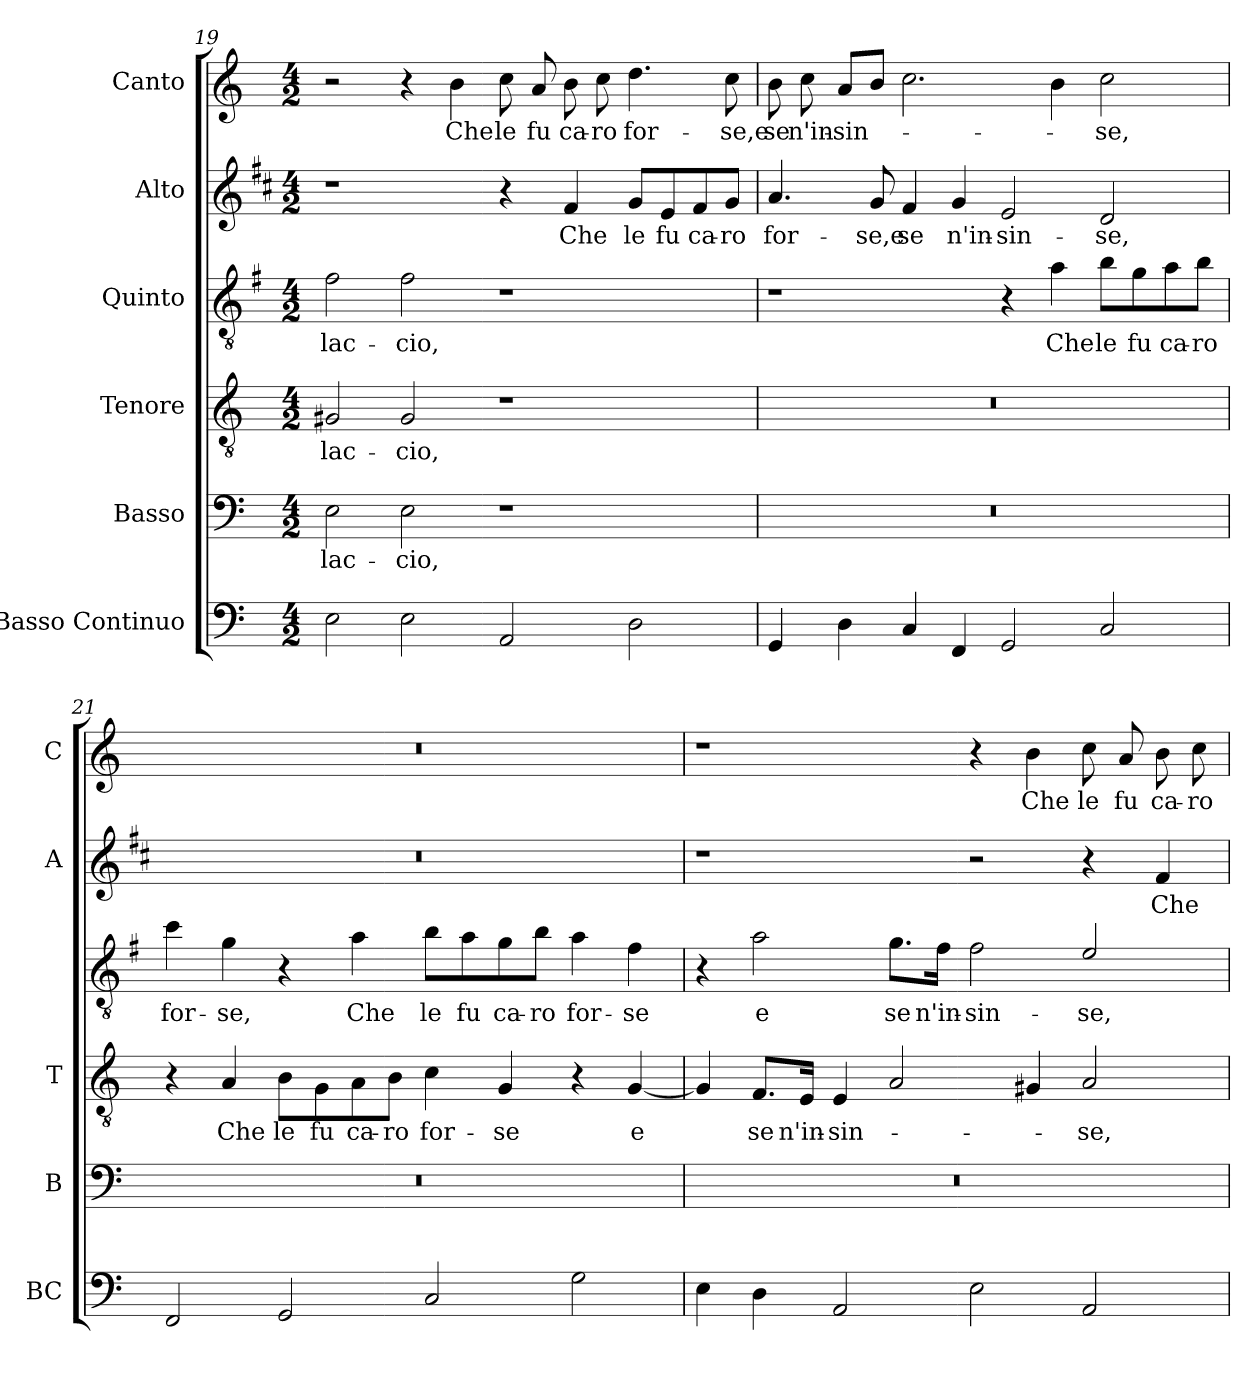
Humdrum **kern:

**kern	**kern	**text	**kern	**text	**kern	**text	**kern	**text	**kern	**text
*part6	*part5	*part5	*part4	*part4	*part3	*part3	*part2	*part2	*part1	*part1
*staff6	*staff5	*staff5	*staff4	*staff4	*staff3	*staff3	*staff2	*staff2	*staff1	*staff1
*I"Basso Continuo	*I"Basso	*	*I"Tenore	*	*I"Quinto	*	*I"Alto	*	*I"Canto	*
*I'BC	*I'B	*	*I'T	*	*	*	*I'A	*	*I'C	*
*clefF4	*clefF4	*	*clefGv2	*	*clefGv2	*	*clefG2	*	*clefG2	*
*	*	*	*	*	*ITrd4c7	*	*ITrd1c2	*	*	*
*k[]	*k[]	*	*k[]	*	*k[]	*	*k[]	*	*k[]	*
*C:	*C:	*	*C:	*	*C:	*	*C:	*	*C:	*
*M4/2	*M4/2	*	*M4/2	*	*M4/2	*	*M4/2	*	*M4/2	*
=19	=19	=19	=19	=19	=19	=19	=19	=19	=19	=19
!	!	!LO:LY:b	!	!LO:LY:b	!	!LO:LY:b	!	!	!	!
2E\	2E\	lac-	2G#X/	lac-	2B\	lac-	1r	.	2r	.
!	!	!LO:LY:b	!	!LO:LY:b	!	!LO:LY:b	!	!	!	!
2E\	2E\	-cio,	2G#/	-cio,	2B\	-cio,	.	.	4r	.
!	!	!	!	!	!	!	!	!	!	!LO:LY:b
.	.	.	.	.	.	.	.	.	4b\	Che
!	!	!	!	!	!	!	!	!	!	!LO:LY:b
2AA/	1r	.	1r	.	1r	.	4r	.	8cc\	le
!	!	!	!	!	!	!	!	!	!	!LO:LY:b
.	.	.	.	.	.	.	.	.	8a/	fu
!	!	!	!	!	!	!	!	!LO:LY:b	!	!LO:LY:b
.	.	.	.	.	.	.	4e/	Che	8b\	ca-
!	!	!	!	!	!	!	!	!	!	!LO:LY:b
.	.	.	.	.	.	.	.	.	8cc\	-ro
!	!	!	!	!	!	!	!	!LO:LY:b	!	!LO:LY:b
2D\	.	.	.	.	.	.	8f/L	le	4.dd\	for-
!	!	!	!	!	!	!	!	!LO:LY:b	!	!
.	.	.	.	.	.	.	8d/	fu	.	.
!	!	!	!	!	!	!	!	!LO:LY:b	!	!
.	.	.	.	.	.	.	8e/	ca-	.	.
!	!	!	!	!	!	!	!	!LO:LY:b	!	!LO:LY:b
.	.	.	.	.	.	.	8f/J	-ro	8cc\	-se,e
=20	=20	=20	=20	=20	=20	=20	=20	=20	=20	=20
!	!	!	!	!	!	!	!	!LO:LY:b	!	!LO:LY:b
4GG/	0r	.	0r	.	1r	.	4.g/	for-	8b\	se
!	!	!	!	!	!	!	!	!	!	!LO:LY:b
.	.	.	.	.	.	.	.	.	8cc\	n'in-
!	!	!	!	!	!	!	!	!	!	!LO:LY:b
4D\	.	.	.	.	.	.	.	.	8a/L	-sin-
!	!	!	!	!	!	!	!	!LO:LY:b	!	!
.	.	.	.	.	.	.	8f/	-se,e	8b/J	.
!	!	!	!	!	!	!	!	!LO:LY:b	!	!
4C/	.	.	.	.	.	.	4e/	se	2.cc\	.
!	!	!	!	!	!	!	!	!LO:LY:b	!	!
4FF/	.	.	.	.	.	.	4f/	n'in-	.	.
!	!	!	!	!	!	!	!	!LO:LY:b	!	!
2GG/	.	.	.	.	4r	.	2d/	-sin-	.	.
!	!	!	!	!	!	!LO:LY:b	!	!	!	!
.	.	.	.	.	4d\	Che	.	.	4b\	.
!	!	!	!	!	!	!LO:LY:b	!	!LO:LY:b	!	!LO:LY:b
2C/	.	.	.	.	8e\L	le	2c/	-se,	2cc\	-se,
!	!	!	!	!	!	!LO:LY:b	!	!	!	!
.	.	.	.	.	8c\	fu	.	.	.	.
!	!	!	!	!	!	!LO:LY:b	!	!	!	!
.	.	.	.	.	8d\	ca-	.	.	.	.
!	!	!	!	!	!	!LO:LY:b	!	!	!	!
.	.	.	.	.	8e\J	-ro	.	.	.	.
!!LO:PB:g=z
=21	=21	=21	=21	=21	=21	=21	=21	=21	=21	=21
!	!	!	!	!	!	!LO:LY:b	!	!	!	!
2FF/	0r	.	4r	.	4f\	for-	0r	.	0r	.
!	!	!	!	!LO:LY:b	!	!LO:LY:b	!	!	!	!
.	.	.	4A/	Che	4c\	-se,	.	.	.	.
!	!	!	!	!LO:LY:b	!	!	!	!	!	!
2GG/	.	.	8B\L	le	4r	.	.	.	.	.
!	!	!	!	!LO:LY:b	!	!	!	!	!	!
.	.	.	8G\	fu	.	.	.	.	.	.
!	!	!	!	!LO:LY:b	!	!LO:LY:b	!	!	!	!
.	.	.	8A\	ca-	4d\	Che	.	.	.	.
!	!	!	!	!LO:LY:b	!	!	!	!	!	!
.	.	.	8B\J	-ro	.	.	.	.	.	.
!	!	!	!	!LO:LY:b	!	!LO:LY:b	!	!	!	!
2C/	.	.	4c\	for-	8e\L	le	.	.	.	.
!	!	!	!	!	!	!LO:LY:b	!	!	!	!
.	.	.	.	.	8d\	fu	.	.	.	.
!	!	!	!	!LO:LY:b	!	!LO:LY:b	!	!	!	!
.	.	.	4G/	-se	8c\	ca-	.	.	.	.
!	!	!	!	!	!	!LO:LY:b	!	!	!	!
.	.	.	.	.	8e\J	-ro	.	.	.	.
!	!	!	!	!	!	!LO:LY:b	!	!	!	!
2G\	.	.	4r	.	4d\	for-	.	.	.	.
!	!	!	!	!LO:LY:b	!	!LO:LY:b	!	!	!	!
.	.	.	[4G/	e	4B\	-se	.	.	.	.
=22	=22	=22	=22	=22	=22	=22	=22	=22	=22	=22
4E\	0r	.	4G/]	.	4r	.	1r	.	1r	.
!	!	!	!	!LO:LY:b	!	!LO:LY:b	!	!	!	!
4D\	.	.	8.F/L	se	2d\	e	.	.	.	.
!	!	!	!	!LO:LY:b	!	!	!	!	!	!
.	.	.	16E/Jk	n'in-	.	.	.	.	.	.
!	!	!	!	!LO:LY:b	!	!	!	!	!	!
2AA/	.	.	4E/	-sin-	.	.	.	.	.	.
!	!	!	!	!	!	!LO:LY:b	!	!	!	!
.	.	.	2A/	.	8.c\L	se	.	.	.	.
!	!	!	!	!	!	!LO:LY:b	!	!	!	!
.	.	.	.	.	16B\Jk	n'in-	.	.	.	.
!	!	!	!	!	!	!LO:LY:b	!	!	!	!
2E\	.	.	.	.	2B\	-sin-	2r	.	4r	.
!	!	!	!	!	!	!	!	!	!	!LO:LY:b
.	.	.	4G#X/	.	.	.	.	.	4b\	Che
!	!	!	!	!LO:LY:b	!	!LO:LY:b	!	!	!	!LO:LY:b
2AA/	.	.	2A/	-se,	2A/	-se,	4r	.	8cc\	le
!	!	!	!	!	!	!	!	!	!	!LO:LY:b
.	.	.	.	.	.	.	.	.	8a/	fu
!	!	!	!	!	!	!	!	!LO:LY:b	!	!LO:LY:b
.	.	.	.	.	.	.	4e/	Che	8b\	ca-
!	!	!	!	!	!	!	!	!	!	!LO:LY:b
.	.	.	.	.	.	.	.	.	8cc\	-ro
=	=	=	=	=	=	=	=	=	=	=
*-	*-	*-	*-	*-	*-	*-	*-	*-	*-	*-
